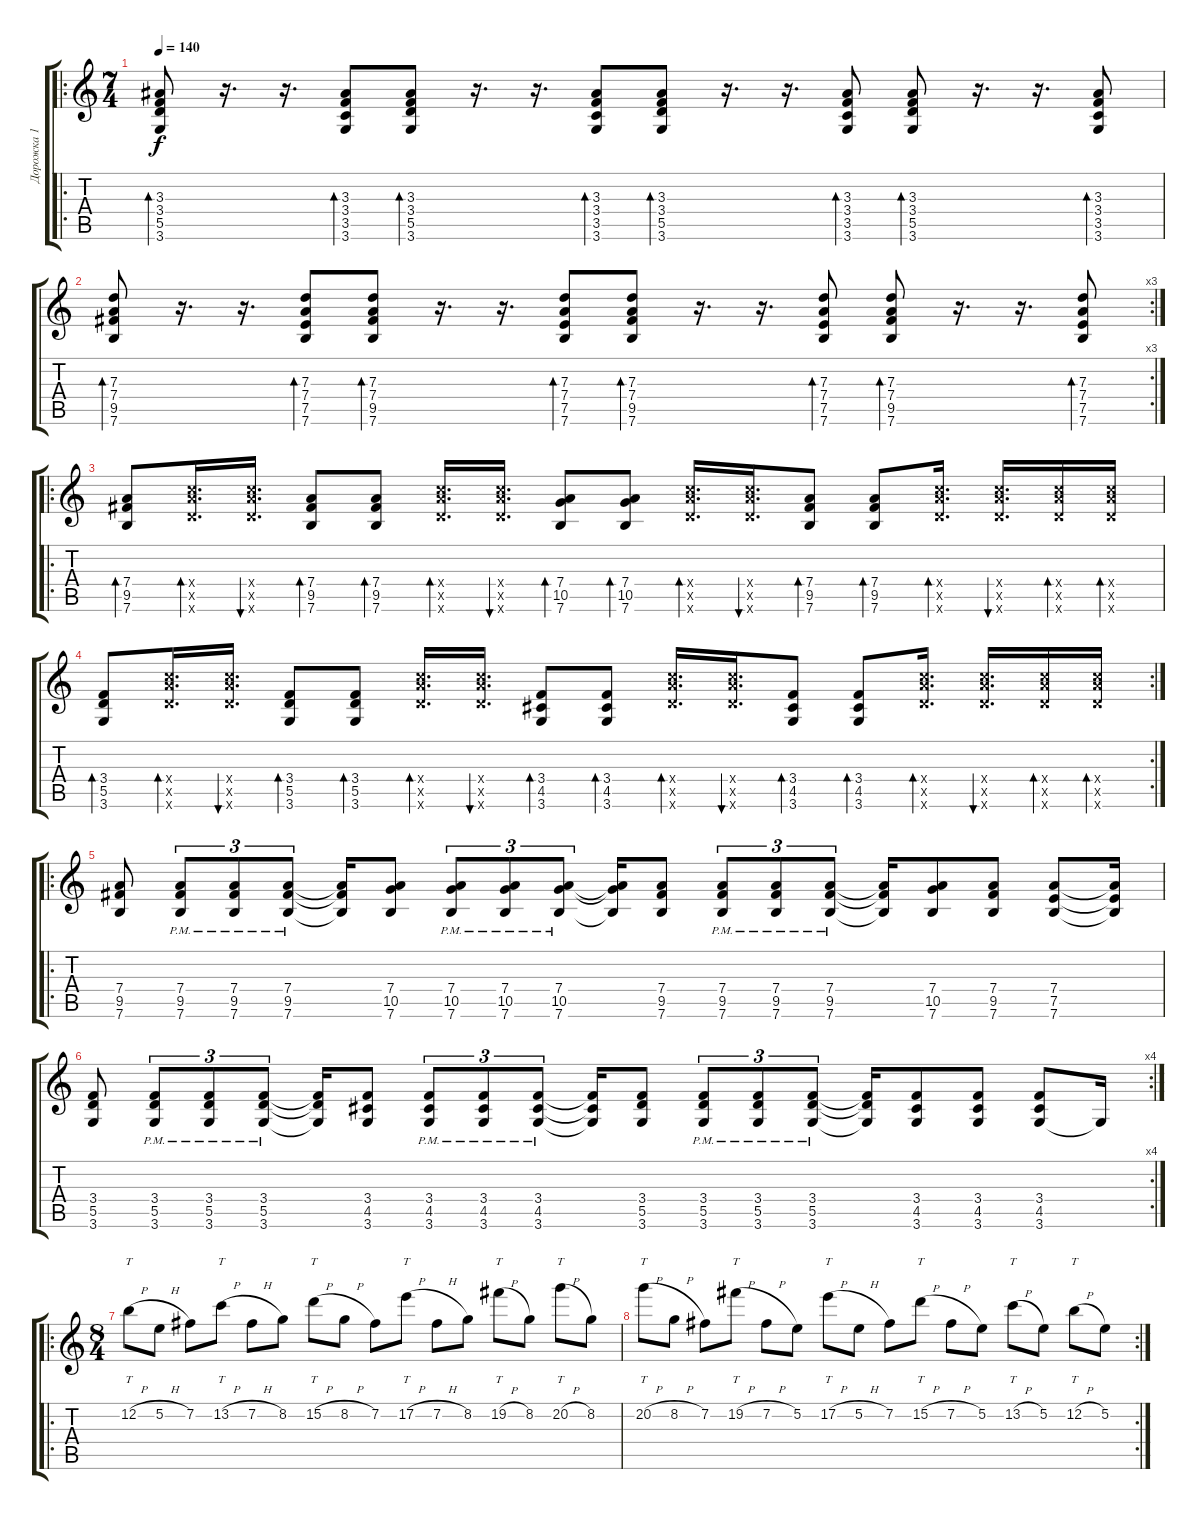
\track ("Дорожка 1" "Дорожка 1") {instrument distortionguitar}
\staff {score tabs}
\tuning (E4 B3 G3 D3 A2 E2) {hide}
\ro
\ts (7 4)
\tempo 140
\clef g2
\ks c
(3.3 3.4 5.5 3.6).8{bd 60 dy f} r.16{d} r.16{d} (3.3 3.4 3.5 3.6).8{bd 60} (3.3 3.4 5.5 3.6).8{bd 60} r.16{d} r.16{d} (3.3 3.4 3.5 3.6).8{bd 60} (3.3 3.4 5.5 3.6).8{bd 60} r.16{d} r.16{d} (3.3 3.4 3.5 3.6).8{bd 60} (3.3 3.4 5.5 3.6).8{bd 60} r.16{d} r.16{d} (3.3 3.4 3.5 3.6).8{bd 60} |
\rc 3
(7.3 7.4 9.5 7.6).8{bd 60} r.16{d} r.16{d} (7.3 7.4 7.5 7.6).8{bd 60} (7.3 7.4 9.5 7.6).8{bd 60} r.16{d} r.16{d} (7.3 7.4 7.5 7.6).8{bd 60} (7.3 7.4 9.5 7.6).8{bd 60} r.16{d} r.16{d} (7.3 7.4 7.5 7.6).8{bd 60} (7.3 7.4 9.5 7.6).8{bd 60} r.16{d} r.16{d} (7.3 7.4 7.5 7.6).8{bd 60} |
\ro
(7.4 9.5 7.6).8{bd 60 instrument distortionguitar} (10.4{x} 12.5{x} 10.6{x}).16{d bd 60} (10.4{x} 12.5{x} 10.6{x}).16{d bu 60} (7.4 9.5 7.6).8{bd 60} (7.4 9.5 7.6).8{bd 60} (10.4{x} 12.5{x} 10.6{x}).16{d bd 60} (10.4{x} 12.5{x} 10.6{x}).16{d bu 60} (7.4 10.5 7.6).8{bd 60} (7.4 10.5 7.6).8{bd 60} (10.4{x} 12.5{x} 10.6{x}).16{d bd 60} (10.4{x} 12.5{x} 10.6{x}).16{d bu 60} (7.4 9.5 7.6).8{bd 60} (7.4 9.5 7.6).8{bd 60} (10.4{x} 12.5{x} 10.6{x}).16{d bd 60} (10.4{x} 12.5{x} 10.6{x}).16{d bu 60} (10.4{x} 12.5{x} 10.6{x}).16{bd 60} (10.4{x} 12.5{x} 10.6{x}).16{bd 60} |
\rc 2
(3.4 5.5 3.6).8{bd 60} (10.4{x} 12.5{x} 10.6{x}).16{d bd 60} (10.4{x} 12.5{x} 10.6{x}).16{d bu 60} (3.4 5.5 3.6).8{bd 60} (3.4 5.5 3.6).8{bd 60} (10.4{x} 12.5{x} 10.6{x}).16{d bd 60} (10.4{x} 12.5{x} 10.6{x}).16{d bu 60} (3.4 4.5 3.6).8{bd 60} (3.4 4.5 3.6).8{bd 60} (10.4{x} 12.5{x} 10.6{x}).16{d bd 60} (10.4{x} 12.5{x} 10.6{x}).16{d bu 60} (3.4 4.5 3.6).8{bd 60} (3.4 4.5 3.6).8{bd 60} (10.4{x} 12.5{x} 10.6{x}).16{d bd 60} (10.4{x} 12.5{x} 10.6{x}).16{d bu 60} (10.4{x} 12.5{x} 10.6{x}).16{bd 60} (10.4{x} 12.5{x} 10.6{x}).16{bd 60} |
\ro
(7.4 9.5 7.6).8 (7.4{pm} 9.5{pm} 7.6{pm}).8{tu (3 2)} (7.4{pm} 9.5{pm} 7.6{pm}).8{tu (3 2)} (7.4{pm} 9.5{pm} 7.6{pm}).8{tu (3 2)} (7.4{t} 9.5{t} 7.6{t}).16 (7.4 10.5 7.6).8 (7.4{pm} 10.5{pm} 7.6{pm}).8{tu (3 2)} (7.4{pm} 10.5{pm} 7.6{pm}).8{tu (3 2)} (7.4{pm} 10.5{pm} 7.6{pm}).8{tu (3 2)} (7.4{t} 10.5{t} 7.6{t}).16 (7.4 9.5 7.6).8 (7.4{pm} 9.5{pm} 7.6{pm}).8{tu (3 2)} (7.4{pm} 9.5{pm} 7.6{pm}).8{tu (3 2)} (7.4{pm} 9.5{pm} 7.6{pm}).8{tu (3 2)} (7.4{t} 9.5{t} 7.6{t}).16 (7.4 10.5 7.6).8 (7.4 9.5 7.6).8 (7.4 7.5 7.6).8 (7.4{t} 7.5{t} 7.6{t}).16 |
\rc 4
(3.4 5.5 3.6).8 (3.4{pm} 5.5{pm} 3.6{pm}).8{tu (3 2)} (3.4{pm} 5.5{pm} 3.6{pm}).8{tu (3 2)} (3.4{pm} 5.5{pm} 3.6{pm}).8{tu (3 2)} (3.4{t} 5.5{t} 3.6{t}).16 (3.4 4.5 3.6).8 (3.4{pm} 4.5{pm} 3.6{pm}).8{tu (3 2)} (3.4{pm} 4.5{pm} 3.6{pm}).8{tu (3 2)} (3.4{pm} 4.5{pm} 3.6{pm}).8{tu (3 2)} (3.4{t} 4.5{t} 3.6{t}).16 (3.4 5.5 3.6).8 (3.4{pm} 5.5{pm} 3.6{pm}).8{tu (3 2)} (3.4{pm} 5.5{pm} 3.6{pm}).8{tu (3 2)} (3.4{pm} 5.5{pm} 3.6{pm}).8{tu (3 2)} (3.4{t} 5.5{t} 3.6{t}).16 (3.4 4.5 3.6).8 (3.4 4.5 3.6).8 (3.4 4.5 3.6).8 3.6{t}.16 |
\ro
\ts (8 4)
12.2{h}.8{tt} 5.2{h}.8 7.2.8 13.2{h}.8{tt} 7.2{h}.8 8.2.8 15.2{h}.8{tt} 8.2{h}.8 7.2.8 17.2{h}.8{tt} 7.2{h}.8 8.2.8 19.2{h}.8{tt} 8.2.8 20.2{h}.8{tt} 8.2.8 |
\rc 2
20.2{h}.8{tt} 8.2{h}.8 7.2.8 19.2{h}.8{tt} 7.2{h}.8 5.2.8 17.2{h}.8{tt} 5.2{h}.8 7.2.8 15.2{h}.8{tt} 7.2{h}.8 5.2.8 13.2{h}.8{tt} 5.2.8 12.2{h}.8{tt} 5.2.8
